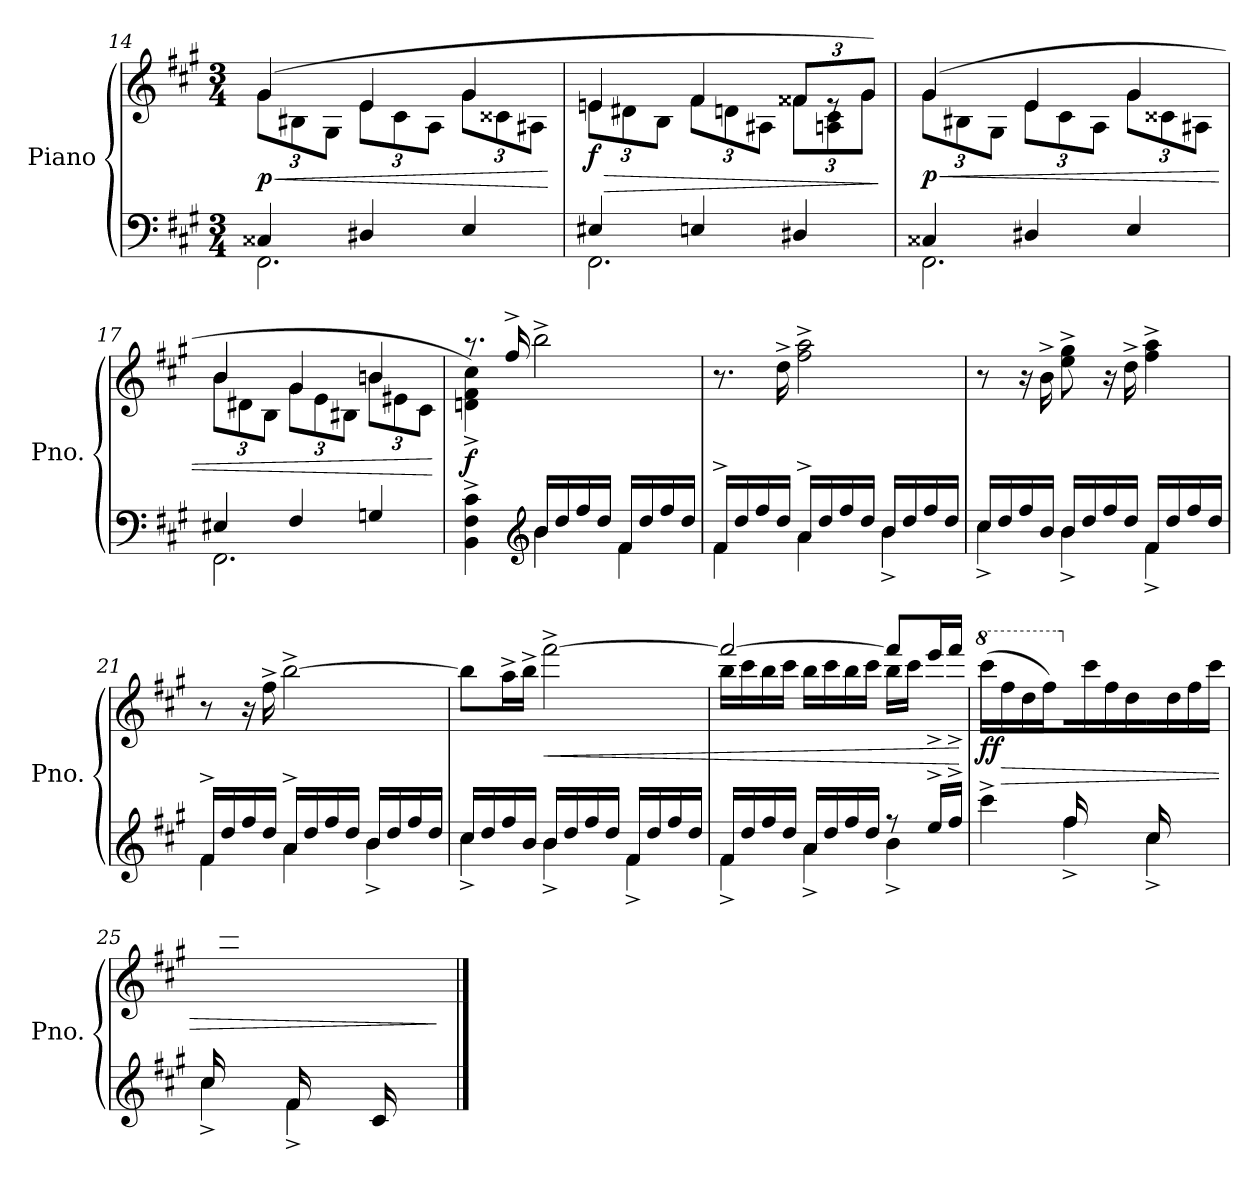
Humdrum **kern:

**kern	**kern	**dynam
*part1	*part1	*part1
*staff2	*staff1	*staff1/2
*I"Piano	*	*
*I'Pno.	*	*
*clefF4	*clefG2	*
*k[f#c#g#]	*k[f#c#g#]	*
*M3/4	*M3/4	*
=14	=14	=14
*^	*	*
!	!	!	!LO:HP:b
*	*	*^	*
*	*	*	*Xbrackettup	*
!	!	!	!	!LO:DY:n=1:b
4C##X/	2.FF#\	(>4g#/	12g#\L	< p
.	.	.	12B#X\	.
.	.	.	12G#\J	.
4D#X/	.	4e/	12e\L	.
.	.	.	12c#\	.
.	.	.	12A\J	.
4E/	.	4g#/	12g#\L	.
.	.	.	12c##X\	.
.	.	.	12A#X\J	.
*v	*v	*	*	*
*	*v	*v	*
.	.	[
=15	=15	=15
*^	*	*
!	!	!	!LO:HP:b
*	*	*^	*
!	!	!	!	!LO:DY:n=1:b
4E#X/	2.FF#\	4en/	12e\L	> f
.	.	.	12d#X\	.
.	.	.	12B\J	.
4En/	.	4f#/	12f#\L	.
.	.	.	12dn\	.
.	.	.	12A#X\J	.
*	*	*brackettup	*Xbrackettup	*
4D#X/	.	12f##X/L	12f##\L	.
.	.	12re	12An\ 12c#\	.
.	.	12g#/J)	12g#\J	.
*v	*v	*	*	*
*	*v	*v	*
.	.	]
!!LO:PB:g=z
=16	=16	=16
*^	*	*
!	!	!	!LO:HP:b
*	*	*^	*
!	!	!	!	!LO:DY:n=1:b
4C##X/	2.FF#\	(>4g#/	12g#\L	< p
.	.	.	12B#X\	.
.	.	.	12G#\J	.
4D#X/	.	4e/	12e\L	.
.	.	.	12c#\	.
.	.	.	12A\J	.
4E/	.	4g#/	12g#\L	.
.	.	.	12c##X\	.
.	.	.	12A#X\J	.
=17	=17	=17	=17	=17
4E#X/	2.FF#\	4b/	12b\L	.
.	.	.	12d#X\	.
.	.	.	12B\J	.
4F#/	.	4g#/	12g#\L	.
.	.	.	12e\	.
.	.	.	12B#X\J	.
4Gn/	.	4bn/	12b\L	.
.	.	.	12e#X\	.
.	.	.	12c#\J	.
*v	*v	*	*	*
*	*v	*v	*
.	.	[
=18	=18	=18
*^	*^	*
!	!	!	!	!LO:DY:b
4BB\^ 4F#\^ 4c#\^	4ryy	8.r	4dn\^ 4f#\^ 4cc#\^)	f
.	.	16ff#^/	.	.
*clefG2	*	*	*	*
16b/LL	4b\	2bb^\	2ryy	.
16dd/	.	.	.	.
16ff#/	.	.	.	.
16dd/JJ	.	.	.	.
16f#/LL	4f#\	.	.	.
16dd/	.	.	.	.
16ff#/	.	.	.	.
16dd/JJ	.	.	.	.
*	*	*v	*v	*
!!LO:LB:g=z
=19	=19	=19	=19
16f#^/LL	4f#\	8.r	.
16dd/	.	.	.
16ff#/	.	.	.
16dd/JJ	.	16dd^\	.
16a^/LL	4a\	2ff#\^ 2aa\^	.
16dd/	.	.	.
16ff#/	.	.	.
16dd/JJ	.	.	.
16b/LL	4b^\	.	.
16dd/	.	.	.
16ff#/	.	.	.
16dd/JJ	.	.	.
=20	=20	=20	=20
16cc#/LL	4cc#^\	8r	.
16dd/	.	.	.
16ff#/	.	16r	.
16b/JJ	.	16b^\	.
16b/LL	4b^\	8ee\^ 8gg#\^	.
16dd/	.	.	.
16ff#/	.	16r	.
16dd/JJ	.	16dd^\	.
16f#/LL	4f#^\	4ff#\^ 4aa\^	.
16dd/	.	.	.
16ff#/	.	.	.
16dd/JJ	.	.	.
=21	=21	=21	=21
16f#^/LL	4f#\	8r	.
16dd/	.	.	.
16ff#/	.	16r	.
16dd/JJ	.	16ff#^\	.
16a^/LL	4a\	[2bb^\	.
16dd/	.	.	.
16ff#/	.	.	.
16dd/JJ	.	.	.
16b/LL	4b^\	.	.
16dd/	.	.	.
16ff#/	.	.	.
16dd/JJ	.	.	.
!!LO:LB:g=z
=22	=22	=22	=22
16cc#/LL	4cc#^\	8bb\L]	.
16dd/	.	.	.
16ff#/	.	16aa^\L	.
16b/JJ	.	16bb^\JJ	.
!	!	!	!LO:HP:b
16b/LL	4b^\	[2fff#^\	<
16dd/	.	.	.
16ff#/	.	.	.
16dd/JJ	.	.	.
16f#/LL	4f#^\	.	.
16dd/	.	.	.
16ff#/	.	.	.
16dd/JJ	.	.	.
=23	=23	=23	=23
*	*	*^	*
16f#/LL	4f#^\	2fff#/_	16bb\LL	.
16dd/	.	.	16ccc#\	.
16ff#/	.	.	16bb\	.
16dd/JJ	.	.	16ccc#\JJ	.
16a/LL	4a^\	.	16bb\LL	.
16dd/	.	.	16ccc#\	.
16ff#/	.	.	16bb\	.
16dd/JJ	.	.	16ccc#\JJ	.
8r	4b^\	8fff#/L]	16bb\LL	.
.	.	.	16ccc#\JJ	.
16ee^/LL	.	16eee^/L	8ryy	.
16ff#^/JJ	.	16fff#^/JJ	.	.
*v	*v	*	*	*
*	*v	*v	*
.	.	[
=24	=24	=24
*^	*	*
*	*	*8va	*
*	*	*^	*
!	!	!	!	!LO:DY:b
4ryy	4ccc#^\	(>4cccc#/	16cccc#\LL	ff
!	!	!	!	!LO:HP:b
.	.	.	16fff#\	>
.	.	.	16ddd\	.
.	.	.	16fff#\JJ)	.
*	*	*X8va	*	*
(<16ff#/LL	4ff#^\	16ryy	2ryy	.
8.ryy	.	16ccc#\	.	.
.	.	16ff#\	.	.
.	.	16dd\JJ)	.	.
(<16cc#/LL	4cc#^\	16ryy	.	.
8.ryy	.	16dd\	.	.
.	.	16ff#\	.	.
.	.	16ccc#\JJ)	.	.
*	*	*v	*v	*
!!LO:LB:g=z
=25	=25	=25	=25
(>16cc#/LL	4cc#^\	16ryy	.
8.ryy	.	16ccc#\	.
.	.	16ff#\	.
.	.	16dd\JJ)	.
(>16f#/LL	4f#^\	16ryy	.
8.ryy	.	16cc#\	.
.	.	16f#\	.
.	.	16d\JJ)	.
(>16c#/LL	4ryy	16ryy	.
8.ryy	.	16d\	.
.	.	16f#\	.
.	.	16cc#\JJ)	]
*v	*v	*	*
==	==	==
*-	*-	*-
